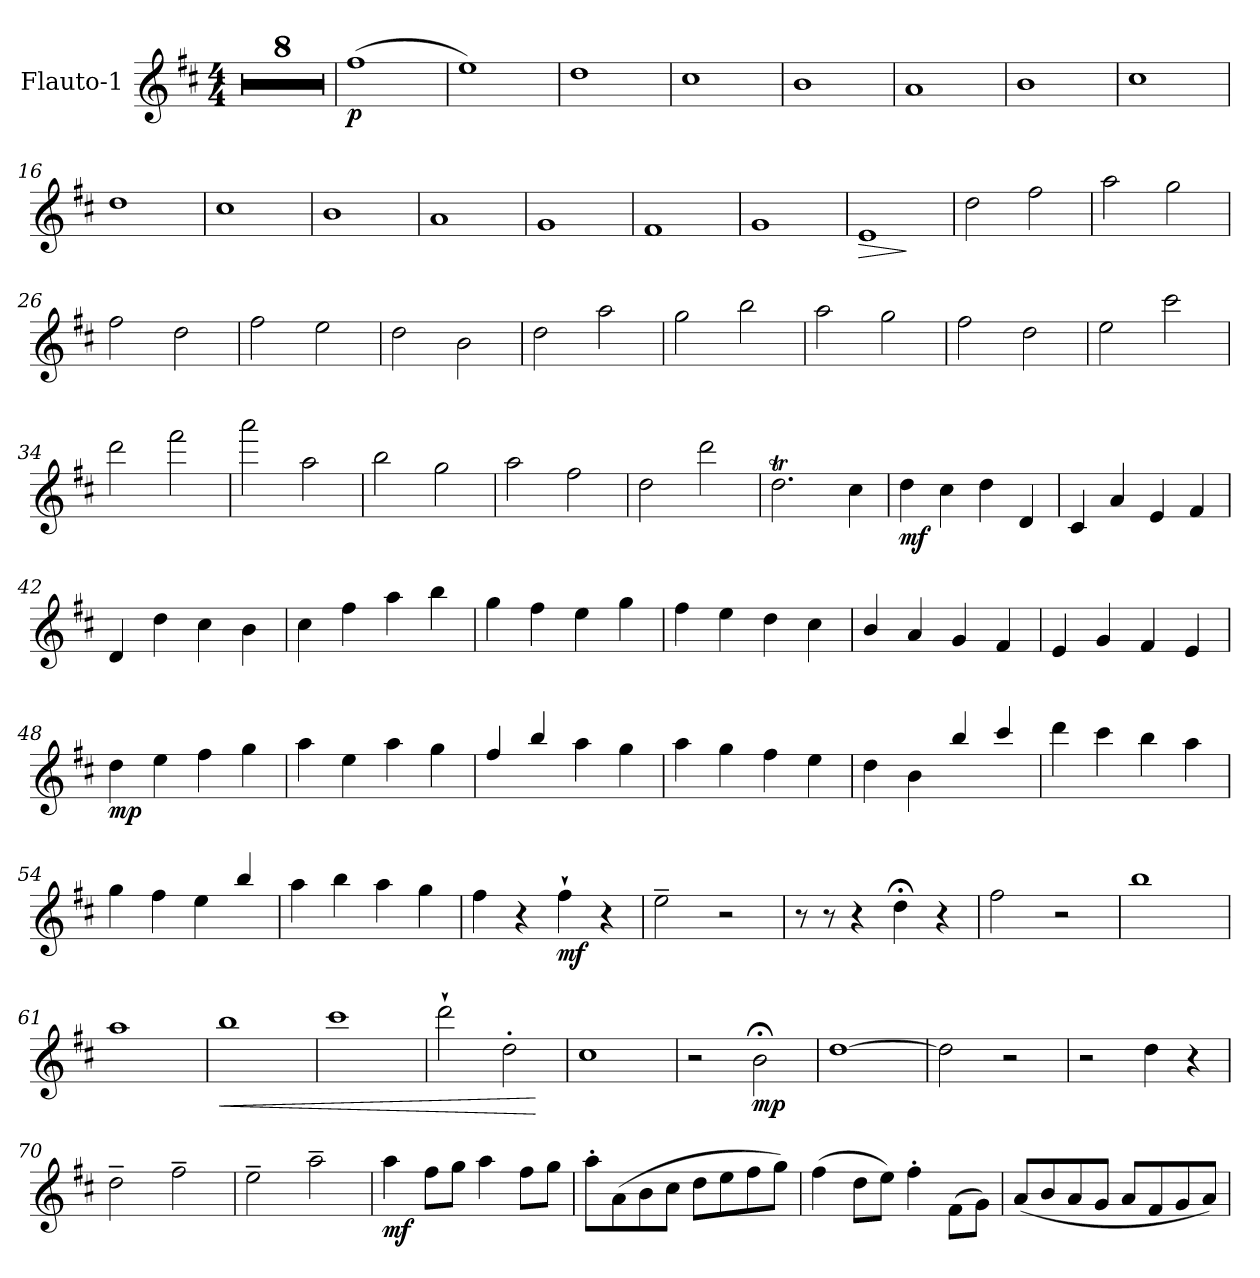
**kern	**dynam
*part1	*part1
*staff1	*staff1
*I"Flauto-1	*
*I'Fl	*
*clefG2	*
*k[f#c#]	*
*D:	*
*M4/4	*
=	=
1r	.
=1	=1
1r	.
=2	=2
1r	.
=3	=3
1r	.
=4	=4
1r	.
=5	=5
1r	.
=6	=6
1r	.
=7	=7
1r	.
=8	=8
!	!LO:DY:b
(1ff#	p
=9	=9
1ee)	.
=10	=10
1dd	.
=11	=11
1cc#	.
=12	=12
1b	.
=13	=13
1a	.
=14	=14
1b	.
=15	=15
1cc#	.
=16	=16
1dd	.
!!LO:LB:g=z
=17	=17
1cc#	.
=18	=18
1b	.
=19	=19
1a	.
=20	=20
1g	.
=21	=21
1f#	.
=22	=22
1g	.
=23	=23
!	!LO:HP:b
1e	>
.	]
=24	=24
2dd\	.
2ff#\	.
=25	=25
2aa\	.
2gg\	.
=26	=26
2ff#\	.
2dd\	.
=27	=27
2ff#\	.
2ee\	.
=28	=28
2dd\	.
2b\	.
=29	=29
2dd\	.
2aa\	.
=30	=30
2gg\	.
2bb\	.
=31	=31
2aa\	.
2gg\	.
=32	=32
2ff#\	.
2dd\	.
!!LO:LB:g=z
=33	=33
2ee\	.
2ccc#\	.
=34	=34
2ddd\	.
2fff#\	.
=35	=35
2aaa\	.
2aa\	.
=36	=36
2bb\	.
2gg\	.
=37	=37
2aa\	.
2ff#\	.
=38	=38
2dd\	.
2ddd\	.
=39	=39
2.ddT\	.
4cc#\	.
=40	=40
!	!LO:DY:b
4dd\	mf
4cc#\	.
4dd\	.
4d/	.
=41	=41
4c#/	.
4a/	.
4e/	.
4f#/	.
=42	=42
4d/	.
4dd\	.
4cc#\	.
4b\	.
=43	=43
4cc#\	.
4ff#\	.
4aa\	.
4bb\	.
!!LO:LB:g=z
=44	=44
4gg\	.
4ff#\	.
4ee\	.
4gg\	.
=45	=45
4ff#\	.
4ee\	.
4dd\	.
4cc#\	.
=46	=46
4b/	.
4a/	.
4g/	.
4f#/	.
=47	=47
4e/	.
4g/	.
4f#/	.
4e/	.
=48	=48
!	!LO:DY:b
4dd\	mp
4ee\	.
4ff#\	.
4gg\	.
=49	=49
4aa\	.
4ee\	.
4aa\	.
4gg\	.
=50	=50
4ff#/	.
4bb/	.
4aa\	.
4gg\	.
=51	=51
4aa\	.
4gg\	.
4ff#\	.
4ee\	.
=52	=52
4dd\	.
4b\	.
4bb/	.
4ccc#/	.
!!LO:LB:g=z
=53	=53
4ddd\	.
4ccc#\	.
4bb\	.
4aa\	.
=54	=54
4gg\	.
4ff#\	.
4ee\	.
4bb/	.
=55	=55
4aa\	.
4bb\	.
4aa\	.
4gg\	.
=56	=56
4ff#\	.
4r	.
!	!LO:DY:b
4ff#`\	mf
4r	.
=57	=57
2ee~\	.
2r	.
=58	=58
8r	.
8r	.
4r	.
4dd;<\	.
4r	.
=59	=59
2ff#\	.
2r	.
=60	=60
1bb	.
=61	=61
1aa	.
=62	=62
!	!LO:HP:b
1bb	<
=63	=63
1ccc#	.
=64	=64
2ddd`\	.
2dd'\	.
.	[
=65	=65
1cc#	.
!!LO:LB:g=z
=66	=66
2r	.
!	!LO:DY:b
2b;<\	mp
=67	=67
[1dd	.
=68	=68
2dd\]	.
2r	.
=69	=69
2r	.
4dd\	.
4r	.
=70	=70
2dd~\	.
2ff#~\	.
=71	=71
2ee~\	.
2aa~\	.
=72	=72
!	!LO:DY:b
4aa\	mf
8ff#\L	.
8gg\J	.
4aa\	.
8ff#\L	.
8gg\J	.
=73	=73
8aa'\L	.
(8a\	.
8b\	.
8cc#\J	.
8dd\L	.
8ee\	.
8ff#\	.
8gg\J)	.
=74	=74
(4ff#\	.
8dd\L	.
8ee\J)	.
4ff#'\	.
(8f#\L	.
8g\J)	.
!!LO:LB:g=z
=75	=75
(8a/L	.
8b/	.
8a/	.
8g/J	.
8a/L	.
8f#/	.
8g/	.
8a/J)	.
=	=
*-	*-
